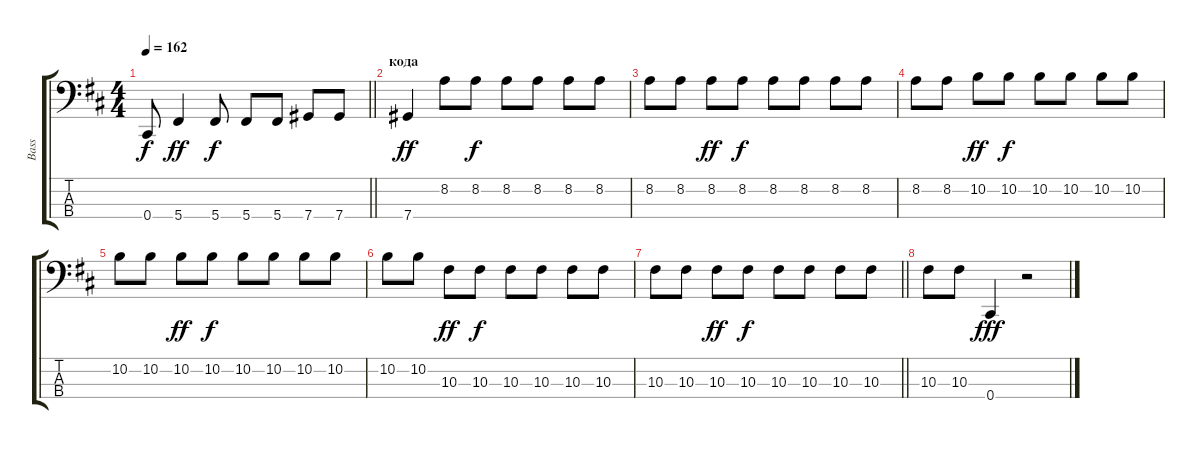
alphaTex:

\track ("Bass" "Bass") {instrument acousticbass}
\staff {score tabs}
\tuning (Gb2 Db2 Ab1 Db1) {hide}
\ts (4 4)
\tempo 162
\clef f4
\barLineRight lightlight
\ks bminor
0.4.8{dy f} 5.4.4{dy ff} 5.4.8{dy f} 5.4.8 5.4.8 7.4.8 7.4.8 |
\section ("" "кода")
7.4.4{dy ff} 8.2.8 8.2.8{dy f} 8.2.8 8.2.8 8.2.8 8.2.8 |
8.2.8 8.2.8 8.2.8{dy ff} 8.2.8{dy f} 8.2.8 8.2.8 8.2.8 8.2.8 |
8.2.8 8.2.8 10.2.8{dy ff} 10.2.8{dy f} 10.2.8 10.2.8 10.2.8 10.2.8 |
10.2.8 10.2.8 10.2.8{dy ff} 10.2.8{dy f} 10.2.8 10.2.8 10.2.8 10.2.8 |
10.2.8 10.2.8 10.3.8{dy ff} 10.3.8{dy f} 10.3.8 10.3.8 10.3.8 10.3.8 |
\barLineRight lightlight
10.3.8 10.3.8 10.3.8{dy ff} 10.3.8{dy f} 10.3.8 10.3.8 10.3.8 10.3.8 |
10.3.8 10.3.8 0.4.4{dy fff} r.2
